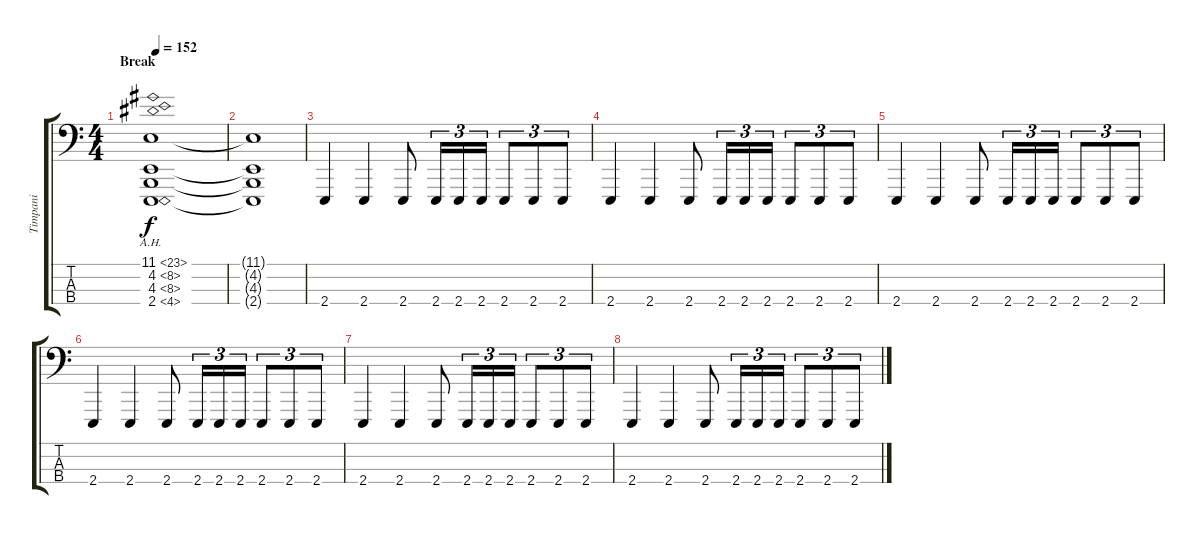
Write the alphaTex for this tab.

\track ("Timpani" "Timpani") {instrument timpani}
\staff {score tabs}
\tuning (F2 C2 G1 D1) {hide}
\ts (4 4)
\section ("" "Break")
\tempo 152
\clef f4
\ks c
(11.1{ah 12} 4.2{ah 4} 4.3{ah 4} 2.4{ah 2}).1{dy f} |
(11.1{t} 4.2{t} 4.3{t} 2.4{t}).1 |
2.4.4{volume 13 instrument timpani} 2.4.4 2.4.8 2.4.16{tu (3 2)} 2.4.16{tu (3 2)} 2.4.16{tu (3 2)} 2.4.8{tu (3 2)} 2.4.8{tu (3 2)} 2.4.8{tu (3 2)} |
2.4.4{volume 13 instrument timpani} 2.4.4 2.4.8 2.4.16{tu (3 2)} 2.4.16{tu (3 2)} 2.4.16{tu (3 2)} 2.4.8{tu (3 2)} 2.4.8{tu (3 2)} 2.4.8{tu (3 2)} |
2.4.4{volume 13 instrument timpani} 2.4.4 2.4.8 2.4.16{tu (3 2)} 2.4.16{tu (3 2)} 2.4.16{tu (3 2)} 2.4.8{tu (3 2)} 2.4.8{tu (3 2)} 2.4.8{tu (3 2)} |
2.4.4{volume 13 instrument timpani} 2.4.4 2.4.8 2.4.16{tu (3 2)} 2.4.16{tu (3 2)} 2.4.16{tu (3 2)} 2.4.8{tu (3 2)} 2.4.8{tu (3 2)} 2.4.8{tu (3 2)} |
2.4.4{volume 13 instrument timpani} 2.4.4 2.4.8 2.4.16{tu (3 2)} 2.4.16{tu (3 2)} 2.4.16{tu (3 2)} 2.4.8{tu (3 2)} 2.4.8{tu (3 2)} 2.4.8{tu (3 2)} |
2.4.4{volume 13 instrument timpani} 2.4.4 2.4.8 2.4.16{tu (3 2)} 2.4.16{tu (3 2)} 2.4.16{tu (3 2)} 2.4.8{tu (3 2)} 2.4.8{tu (3 2)} 2.4.8{tu (3 2)}
